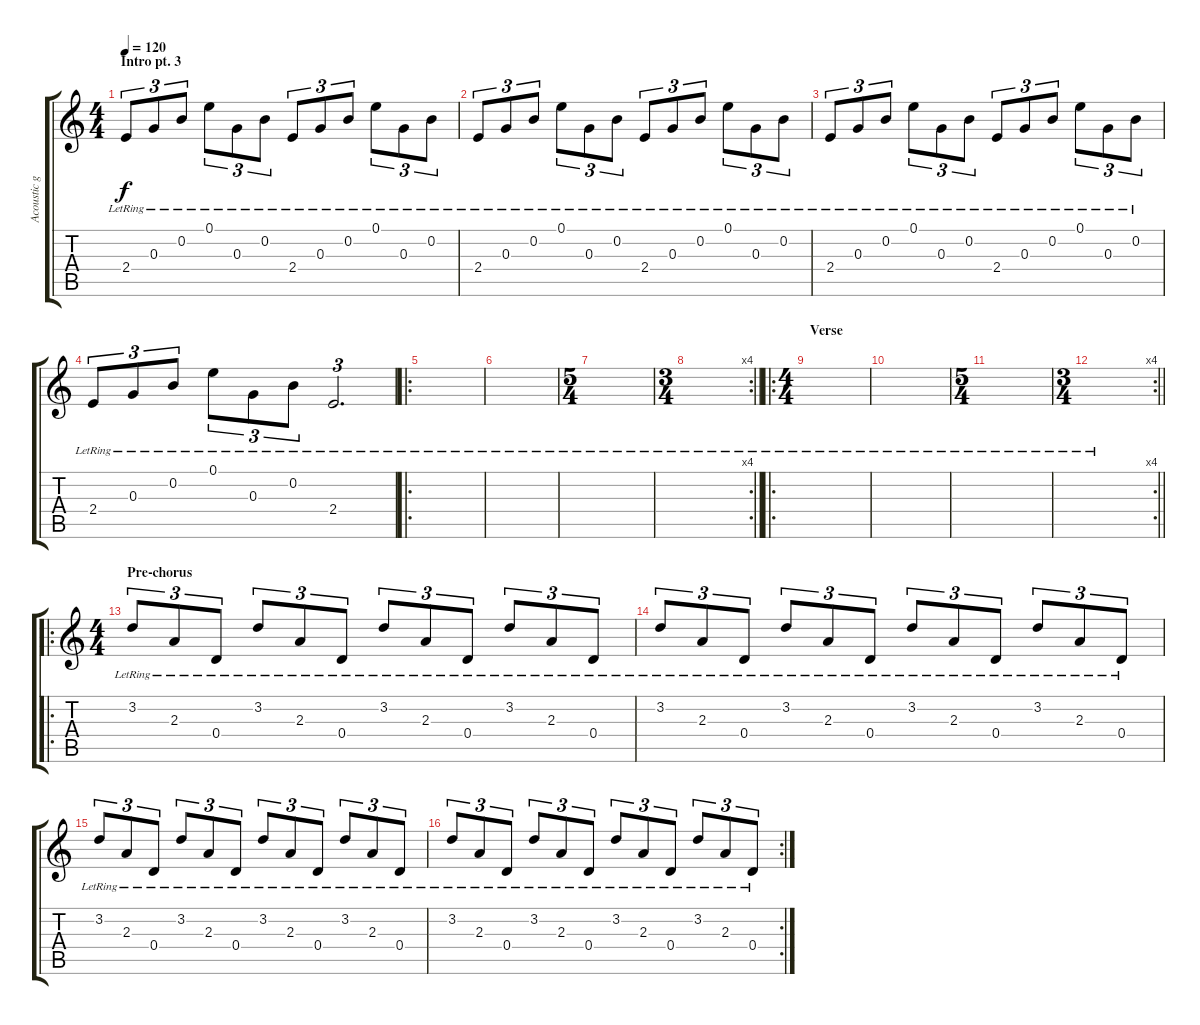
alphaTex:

\track ("Acoustic guitar" "Acoustic g") {instrument acousticguitarsteel}
\staff {score tabs}
\tuning (E4 B3 G3 D3 A2 D2) {hide}
\ts (4 4)
\section ("" "Intro pt. 3")
\tempo 120
\clef g2
\ks c
2.4{lr}.8{tu (3 2) dy f} 0.3{lr}.8{tu (3 2)} 0.2{lr}.8{tu (3 2)} 0.1{lr}.8{tu (3 2)} 0.3{lr}.8{tu (3 2)} 0.2{lr}.8{tu (3 2)} 2.4{lr}.8{tu (3 2)} 0.3{lr}.8{tu (3 2)} 0.2{lr}.8{tu (3 2)} 0.1{lr}.8{tu (3 2)} 0.3{lr}.8{tu (3 2)} 0.2{lr}.8{tu (3 2)} |
2.4{lr}.8{tu (3 2)} 0.3{lr}.8{tu (3 2)} 0.2{lr}.8{tu (3 2)} 0.1{lr}.8{tu (3 2)} 0.3{lr}.8{tu (3 2)} 0.2{lr}.8{tu (3 2)} 2.4{lr}.8{tu (3 2)} 0.3{lr}.8{tu (3 2)} 0.2{lr}.8{tu (3 2)} 0.1{lr}.8{tu (3 2)} 0.3{lr}.8{tu (3 2)} 0.2{lr}.8{tu (3 2)} |
2.4{lr}.8{tu (3 2)} 0.3{lr}.8{tu (3 2)} 0.2{lr}.8{tu (3 2)} 0.1{lr}.8{tu (3 2)} 0.3{lr}.8{tu (3 2)} 0.2{lr}.8{tu (3 2)} 2.4{lr}.8{tu (3 2)} 0.3{lr}.8{tu (3 2)} 0.2{lr}.8{tu (3 2)} 0.1{lr}.8{tu (3 2)} 0.3{lr}.8{tu (3 2)} 0.2{lr}.8{tu (3 2)} |
2.4{lr}.8{tu (3 2)} 0.3{lr}.8{tu (3 2)} 0.2{lr}.8{tu (3 2)} 0.1{lr}.8{tu (3 2)} 0.3{lr}.8{tu (3 2)} 0.2{lr}.8{tu (3 2)} 2.4{lr}.2{d tu (3 2)} |
\ro
|
|
\ts (5 4)
|
\rc 4
\ts (3 4)
\barLineRight lightlight
|
\ro
\ts (4 4)
\section ("" "Verse")
|
|
\ts (5 4)
|
\rc 4
\ts (3 4)
\barLineRight lightlight
|
\ro
\ts (4 4)
\section ("" "Pre-chorus")
3.2{lr}.8{tu (3 2) volume 13} 2.3{lr}.8{tu (3 2)} 0.4{lr}.8{tu (3 2)} 3.2{lr}.8{tu (3 2)} 2.3{lr}.8{tu (3 2)} 0.4{lr}.8{tu (3 2)} 3.2{lr}.8{tu (3 2)} 2.3{lr}.8{tu (3 2)} 0.4{lr}.8{tu (3 2)} 3.2{lr}.8{tu (3 2)} 2.3{lr}.8{tu (3 2)} 0.4{lr}.8{tu (3 2)} |
3.2{lr}.8{tu (3 2)} 2.3{lr}.8{tu (3 2)} 0.4{lr}.8{tu (3 2)} 3.2{lr}.8{tu (3 2)} 2.3{lr}.8{tu (3 2)} 0.4{lr}.8{tu (3 2)} 3.2{lr}.8{tu (3 2)} 2.3{lr}.8{tu (3 2)} 0.4{lr}.8{tu (3 2)} 3.2{lr}.8{tu (3 2)} 2.3{lr}.8{tu (3 2)} 0.4{lr}.8{tu (3 2)} |
3.2{lr}.8{tu (3 2)} 2.3{lr}.8{tu (3 2)} 0.4{lr}.8{tu (3 2)} 3.2{lr}.8{tu (3 2)} 2.3{lr}.8{tu (3 2)} 0.4{lr}.8{tu (3 2)} 3.2{lr}.8{tu (3 2)} 2.3{lr}.8{tu (3 2)} 0.4{lr}.8{tu (3 2)} 3.2{lr}.8{tu (3 2)} 2.3{lr}.8{tu (3 2)} 0.4{lr}.8{tu (3 2)} |
\rc 2
3.2{lr}.8{tu (3 2)} 2.3{lr}.8{tu (3 2)} 0.4{lr}.8{tu (3 2)} 3.2{lr}.8{tu (3 2)} 2.3{lr}.8{tu (3 2)} 0.4{lr}.8{tu (3 2)} 3.2{lr}.8{tu (3 2)} 2.3{lr}.8{tu (3 2)} 0.4{lr}.8{tu (3 2)} 3.2{lr}.8{tu (3 2)} 2.3{lr}.8{tu (3 2)} 0.4{lr}.8{tu (3 2)}
